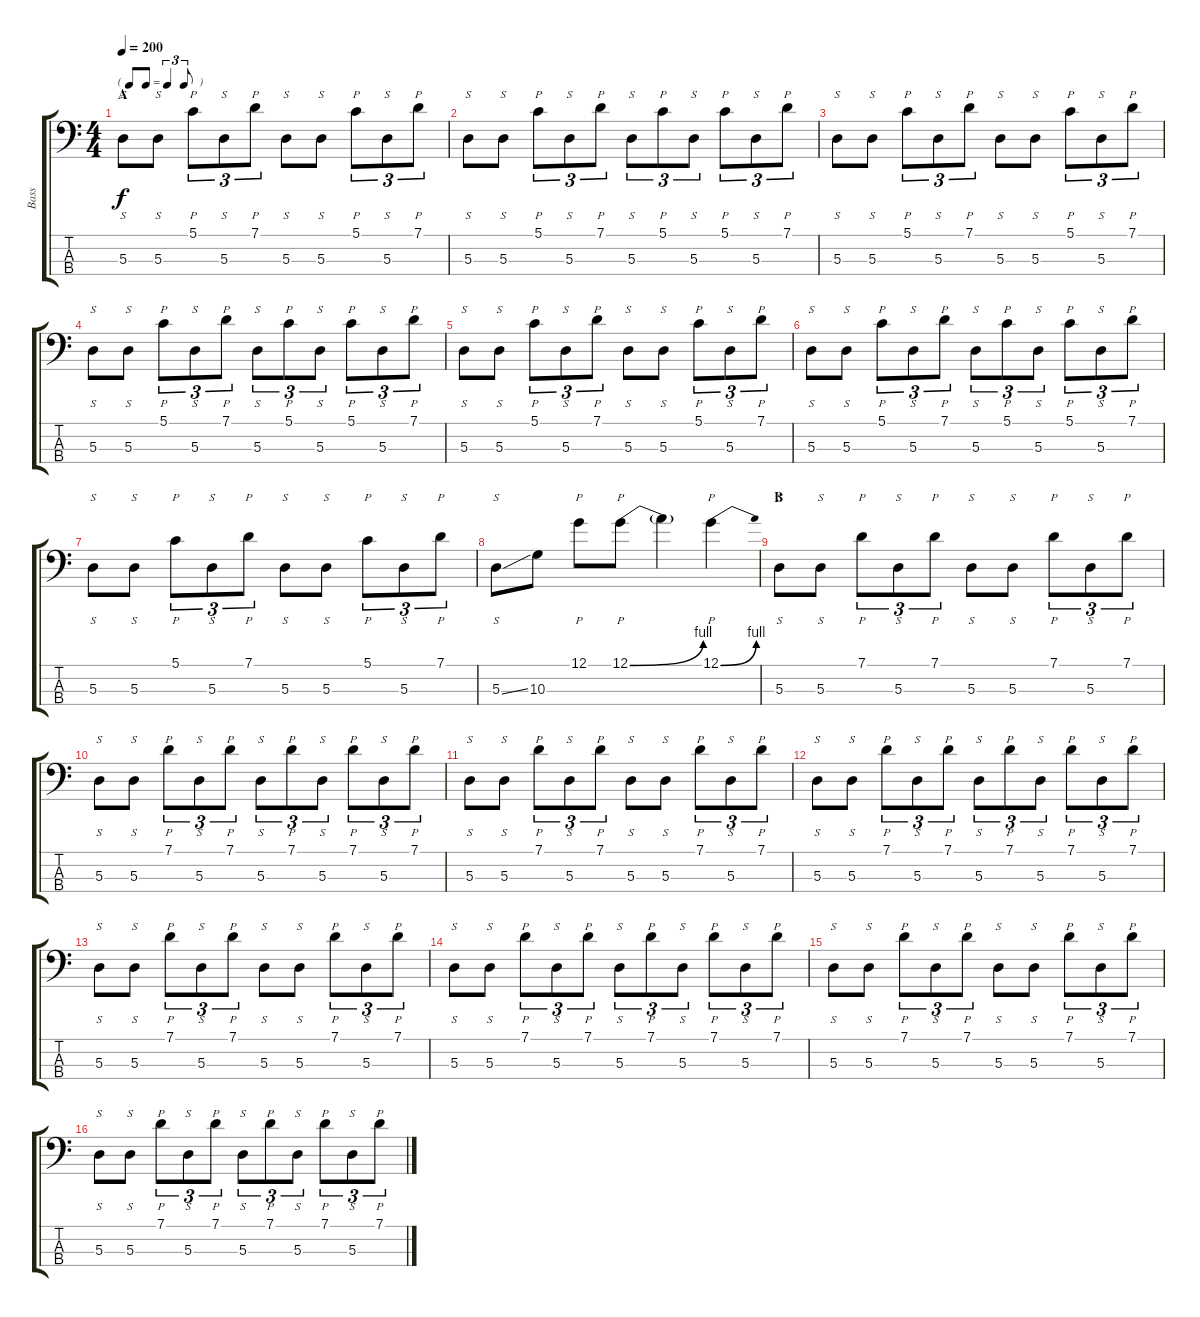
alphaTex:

\track ("Bass" "Bass") {instrument slapbass1}
\staff {score tabs}
\tuning (G2 D2 A1 E1) {hide}
\ts (4 4)
\tf triplet8th
\section ("" "A")
\tempo 200
\clef f4
\ks c
5.3.8{s dy f instrument slapbass1} 5.3.8{s} 5.1.8{p tu (3 2)} 5.3.8{s tu (3 2)} 7.1.8{p tu (3 2)} 5.3.8{s} 5.3.8{s} 5.1.8{p tu (3 2)} 5.3.8{s tu (3 2)} 7.1.8{p tu (3 2)} |
5.3.8{s} 5.3.8{s} 5.1.8{p tu (3 2)} 5.3.8{s tu (3 2)} 7.1.8{p tu (3 2)} 5.3.8{s tu (3 2)} 5.1.8{p tu (3 2)} 5.3.8{s tu (3 2)} 5.1.8{p tu (3 2)} 5.3.8{s tu (3 2)} 7.1.8{p tu (3 2)} |
5.3.8{s} 5.3.8{s} 5.1.8{p tu (3 2)} 5.3.8{s tu (3 2)} 7.1.8{p tu (3 2)} 5.3.8{s} 5.3.8{s} 5.1.8{p tu (3 2)} 5.3.8{s tu (3 2)} 7.1.8{p tu (3 2)} |
5.3.8{s} 5.3.8{s} 5.1.8{p tu (3 2)} 5.3.8{s tu (3 2)} 7.1.8{p tu (3 2)} 5.3.8{s tu (3 2)} 5.1.8{p tu (3 2)} 5.3.8{s tu (3 2)} 5.1.8{p tu (3 2)} 5.3.8{s tu (3 2)} 7.1.8{p tu (3 2)} |
5.3.8{s} 5.3.8{s} 5.1.8{p tu (3 2)} 5.3.8{s tu (3 2)} 7.1.8{p tu (3 2)} 5.3.8{s} 5.3.8{s} 5.1.8{p tu (3 2)} 5.3.8{s tu (3 2)} 7.1.8{p tu (3 2)} |
5.3.8{s} 5.3.8{s} 5.1.8{p tu (3 2)} 5.3.8{s tu (3 2)} 7.1.8{p tu (3 2)} 5.3.8{s tu (3 2)} 5.1.8{p tu (3 2)} 5.3.8{s tu (3 2)} 5.1.8{p tu (3 2)} 5.3.8{s tu (3 2)} 7.1.8{p tu (3 2)} |
5.3.8{s} 5.3.8{s} 5.1.8{p tu (3 2)} 5.3.8{s tu (3 2)} 7.1.8{p tu (3 2)} 5.3.8{s} 5.3.8{s} 5.1.8{p tu (3 2)} 5.3.8{s tu (3 2)} 7.1.8{p tu (3 2)} |
5.3{ss}.8{s} 10.3.8 12.1.8{p} 12.1{be (bend 0 0 60 4)}.8{p} 12.1{t}.4 12.1{be (bend 0 0 60 4)}.4{p} |
\section ("" "B")
5.3.8{s} 5.3.8{s} 7.1.8{p tu (3 2)} 5.3.8{s tu (3 2)} 7.1.8{p tu (3 2)} 5.3.8{s} 5.3.8{s} 7.1.8{p tu (3 2)} 5.3.8{s tu (3 2)} 7.1.8{p tu (3 2)} |
5.3.8{s} 5.3.8{s} 7.1.8{p tu (3 2)} 5.3.8{s tu (3 2)} 7.1.8{p tu (3 2)} 5.3.8{s tu (3 2)} 7.1.8{p tu (3 2)} 5.3.8{s tu (3 2)} 7.1.8{p tu (3 2)} 5.3.8{s tu (3 2)} 7.1.8{p tu (3 2)} |
5.3.8{s} 5.3.8{s} 7.1.8{p tu (3 2)} 5.3.8{s tu (3 2)} 7.1.8{p tu (3 2)} 5.3.8{s} 5.3.8{s} 7.1.8{p tu (3 2)} 5.3.8{s tu (3 2)} 7.1.8{p tu (3 2)} |
5.3.8{s} 5.3.8{s} 7.1.8{p tu (3 2)} 5.3.8{s tu (3 2)} 7.1.8{p tu (3 2)} 5.3.8{s tu (3 2)} 7.1.8{p tu (3 2)} 5.3.8{s tu (3 2)} 7.1.8{p tu (3 2)} 5.3.8{s tu (3 2)} 7.1.8{p tu (3 2)} |
5.3.8{s} 5.3.8{s} 7.1.8{p tu (3 2)} 5.3.8{s tu (3 2)} 7.1.8{p tu (3 2)} 5.3.8{s} 5.3.8{s} 7.1.8{p tu (3 2)} 5.3.8{s tu (3 2)} 7.1.8{p tu (3 2)} |
5.3.8{s} 5.3.8{s} 7.1.8{p tu (3 2)} 5.3.8{s tu (3 2)} 7.1.8{p tu (3 2)} 5.3.8{s tu (3 2)} 7.1.8{p tu (3 2)} 5.3.8{s tu (3 2)} 7.1.8{p tu (3 2)} 5.3.8{s tu (3 2)} 7.1.8{p tu (3 2)} |
5.3.8{s} 5.3.8{s} 7.1.8{p tu (3 2)} 5.3.8{s tu (3 2)} 7.1.8{p tu (3 2)} 5.3.8{s} 5.3.8{s} 7.1.8{p tu (3 2)} 5.3.8{s tu (3 2)} 7.1.8{p tu (3 2)} |
5.3.8{s} 5.3.8{s} 7.1.8{p tu (3 2)} 5.3.8{s tu (3 2)} 7.1.8{p tu (3 2)} 5.3.8{s tu (3 2)} 7.1.8{p tu (3 2)} 5.3.8{s tu (3 2)} 7.1.8{p tu (3 2)} 5.3.8{s tu (3 2)} 7.1.8{p tu (3 2)}
